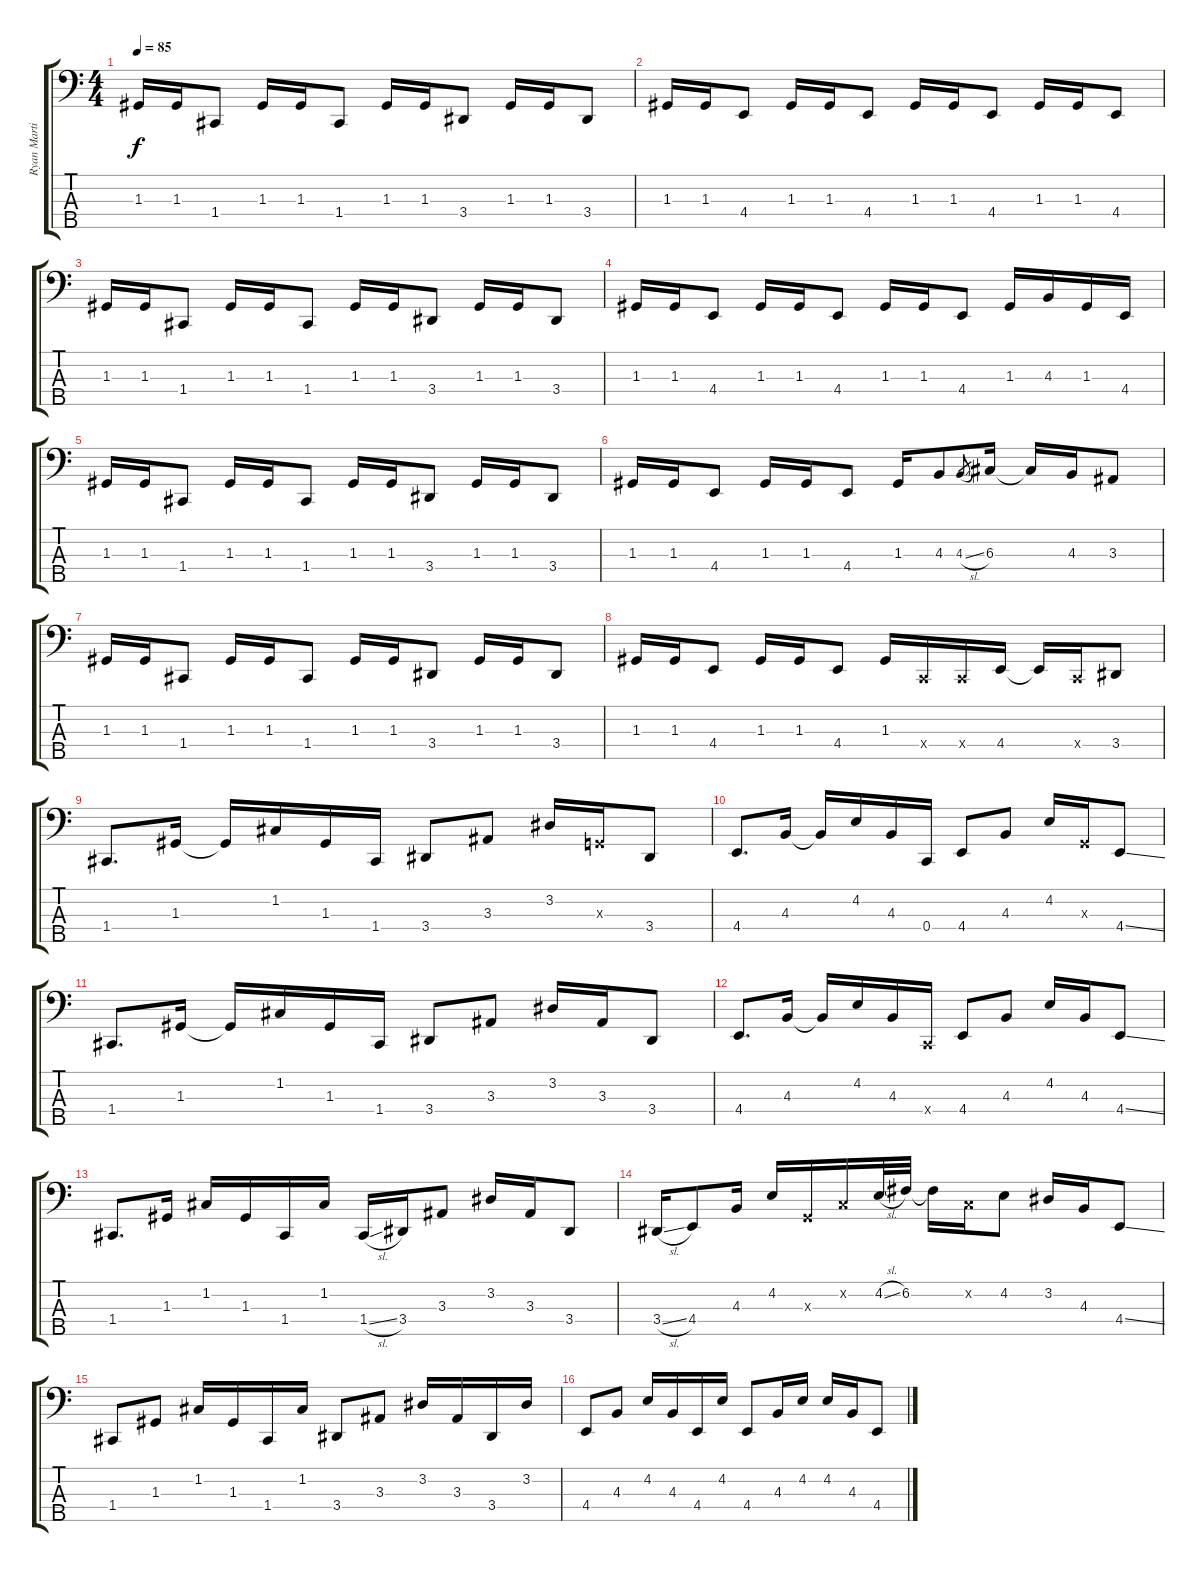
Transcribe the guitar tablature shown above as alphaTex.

\track ("Ryan Martinie " "Ryan Marti") {instrument electricbassfinger}
\staff {score tabs}
\tuning (F2 C2 G1 C1 G0) {hide}
\ts (4 4)
\tempo 85
\clef f4
\ks c
1.3.16{dy f} 1.3.16 1.4.8 1.3.16 1.3.16 1.4.8 1.3.16 1.3.16 3.4.8 1.3.16 1.3.16 3.4.8 |
1.3.16 1.3.16 4.4.8 1.3.16 1.3.16 4.4.8 1.3.16 1.3.16 4.4.8 1.3.16 1.3.16 4.4.8 |
1.3.16 1.3.16 1.4.8 1.3.16 1.3.16 1.4.8 1.3.16 1.3.16 3.4.8 1.3.16 1.3.16 3.4.8 |
1.3.16 1.3.16 4.4.8 1.3.16 1.3.16 4.4.8 1.3.16 1.3.16 4.4.8 1.3.16 4.3.16 1.3.16 4.4.16 |
1.3.16 1.3.16 1.4.8 1.3.16 1.3.16 1.4.8 1.3.16 1.3.16 3.4.8 1.3.16 1.3.16 3.4.8 |
1.3.16 1.3.16 4.4.8 1.3.16 1.3.16 4.4.8 1.3.16 4.3.8 4.3{sl}.8{gr} 6.3.16 6.3{t}.16 4.3.16 3.3.8 |
1.3.16 1.3.16 1.4.8 1.3.16 1.3.16 1.4.8 1.3.16 1.3.16 3.4.8 1.3.16 1.3.16 3.4.8 |
1.3.16 1.3.16 4.4.8 1.3.16 1.3.16 4.4.8 1.3.16 0.4{x}.16 0.4{x}.16 4.4.16 4.4{t}.16 0.4{x}.16 3.4.8 |
1.4.8{d} 1.3.16 1.3{t}.16 1.2.16 1.3.16 1.4.16 3.4.8 3.3.8 3.2.16 0.3{x}.16 3.4.8 |
4.4.8{d} 4.3.16 4.3{t}.16 4.2.16 4.3.16 0.4.16 4.4.8 4.3.8 4.2.16 0.3{x}.16 4.4{ss}.8 |
1.4.8{d} 1.3.16 1.3{t}.16 1.2.16 1.3.16 1.4.16 3.4.8 3.3.8 3.2.16 3.3.16 3.4.8 |
4.4.8{d} 4.3.16 4.3{t}.16 4.2.16 4.3.16 0.4{x}.16 4.4.8 4.3.8 4.2.16 4.3.16 4.4{ss}.8 |
1.4.8{d} 1.3.16 1.2.16 1.3.16 1.4.16 1.2.16 1.4{sl}.16 3.4.16 3.3.8 3.2.16 3.3.16 3.4.8 |
3.4{sl}.16 4.4.8 4.3.16 4.2.16 0.3{x}.16 0.2{x}.16 4.2{sl}.32 6.2.32 6.2{t}.16 0.2{x}.16 4.2.8 3.2.16 4.3.16 4.4{ss}.8 |
1.4.8 1.3.8 1.2.16 1.3.16 1.4.16 1.2.16 3.4.8 3.3.8 3.2.16 3.3.16 3.4.16 3.2.16 |
4.4.8 4.3.8 4.2.16 4.3.16 4.4.16 4.2.16 4.4.8 4.3.16 4.2.16 4.2.16 4.3.16 4.4.8
